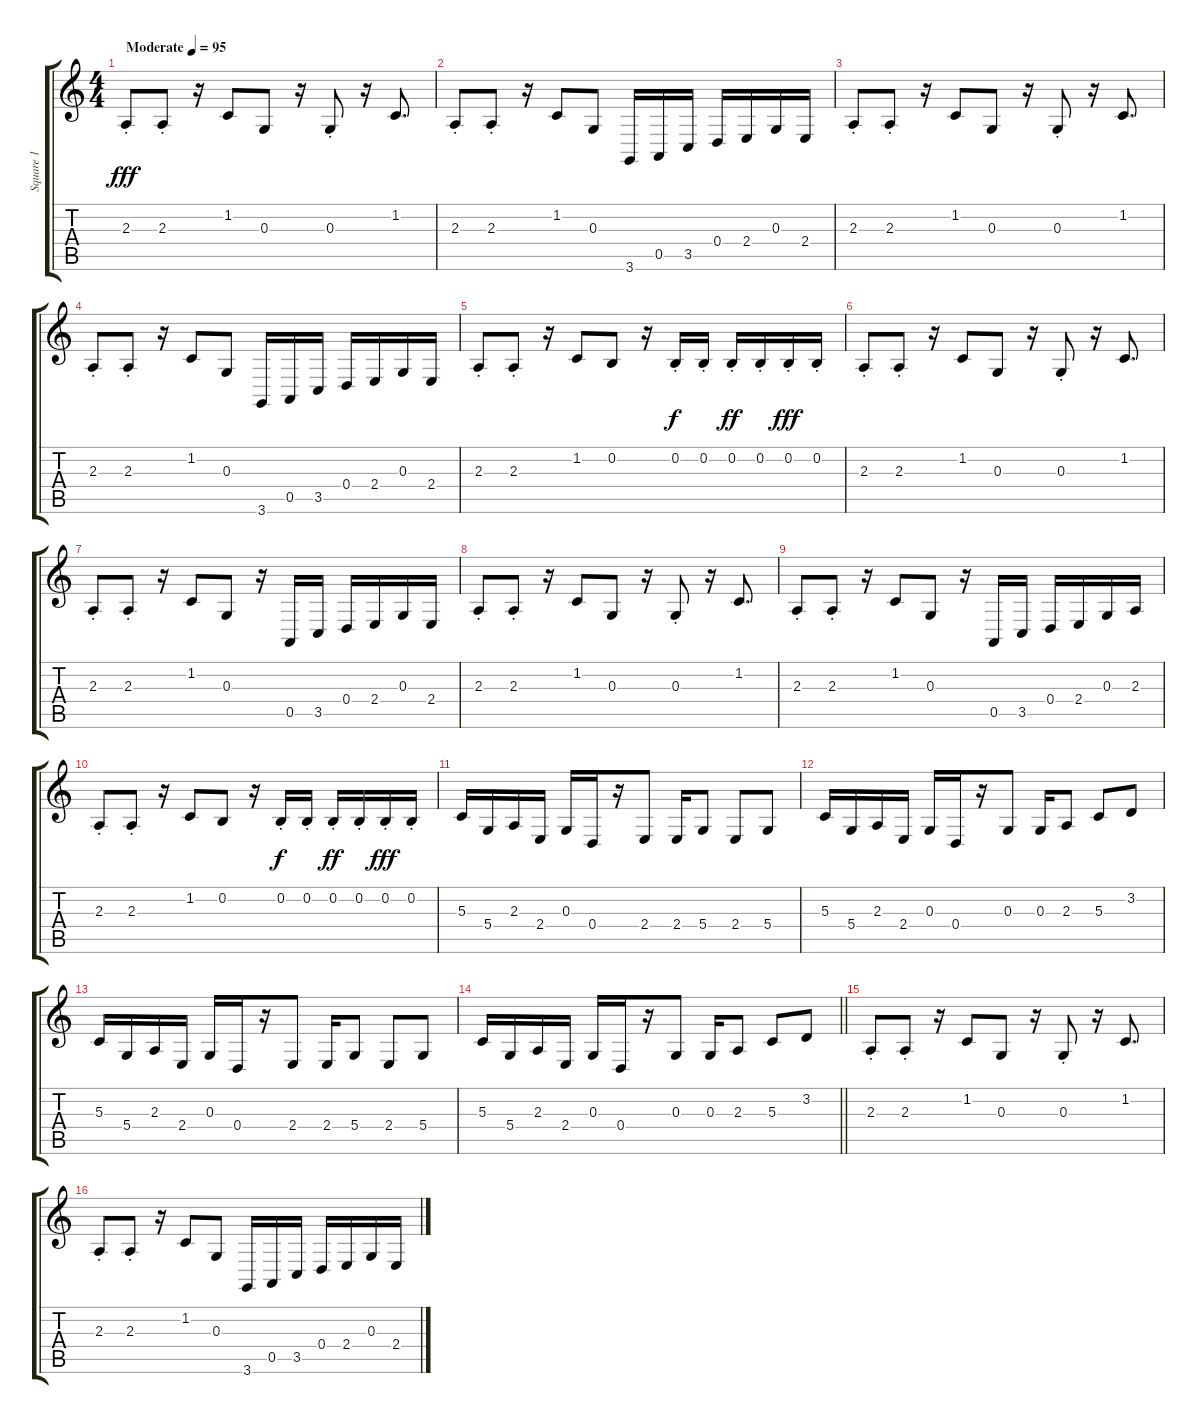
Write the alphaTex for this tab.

\track ("Square 1" "Square 1") {instrument lead1square}
\staff {score tabs}
\tuning (E4 B3 G3 D3 A2 E2) {hide}
\ts (4 4)
\tempo (95 "Moderate")
\clef g2
\ks c
2.3{st}.8{dy fff instrument lead1square} 2.3{st}.8 r.16 1.2.8 0.3.8 r.16 0.3{st}.8 r.16 1.2.8{d} |
2.3{st}.8 2.3{st}.8 r.16 1.2.8 0.3.8 3.6.16 0.5.16 3.5.16 0.4.16 2.4.16 0.3.16 2.4.16 |
2.3{st}.8 2.3{st}.8 r.16 1.2.8 0.3.8 r.16 0.3{st}.8 r.16 1.2.8{d} |
2.3{st}.8 2.3{st}.8 r.16 1.2.8 0.3.8 3.6.16 0.5.16 3.5.16 0.4.16 2.4.16 0.3.16 2.4.16 |
2.3{st}.8 2.3{st}.8 r.16 1.2.8 0.2.8 r.16 0.2{st}.16{dy f} 0.2{st}.16 0.2{st}.16{dy ff} 0.2{st}.16 0.2{st}.16{dy fff} 0.2{st}.16 |
2.3{st}.8 2.3{st}.8 r.16 1.2.8 0.3.8 r.16 0.3{st}.8 r.16 1.2.8{d} |
2.3{st}.8 2.3{st}.8 r.16 1.2.8 0.3.8 r.16 0.5.16 3.5.16 0.4.16 2.4.16 0.3.16 2.4.16 |
2.3{st}.8 2.3{st}.8 r.16 1.2.8 0.3.8 r.16 0.3{st}.8 r.16 1.2.8{d} |
2.3{st}.8 2.3{st}.8 r.16 1.2.8 0.3.8 r.16 0.5.16 3.5.16 0.4.16 2.4.16 0.3.16 2.3.16 |
2.3{st}.8 2.3{st}.8 r.16 1.2.8 0.2.8 r.16 0.2{st}.16{dy f} 0.2{st}.16 0.2{st}.16{dy ff} 0.2{st}.16 0.2{st}.16{dy fff} 0.2{st}.16 |
5.3.16 5.4.16 2.3.16 2.4.16 0.3.16 0.4.16 r.16 2.4.8 2.4.16 5.4.8 2.4.8 5.4.8 |
5.3.16 5.4.16 2.3.16 2.4.16 0.3.16 0.4.16 r.16 0.3.8 0.3.16 2.3.8 5.3.8 3.2.8 |
5.3.16 5.4.16 2.3.16 2.4.16 0.3.16 0.4.16 r.16 2.4.8 2.4.16 5.4.8 2.4.8 5.4.8 |
\barLineRight lightlight
5.3.16 5.4.16 2.3.16 2.4.16 0.3.16 0.4.16 r.16 0.3.8 0.3.16 2.3.8 5.3.8 3.2.8 |
2.3{st}.8 2.3{st}.8 r.16 1.2.8 0.3.8 r.16 0.3{st}.8 r.16 1.2.8{d} |
2.3{st}.8 2.3{st}.8 r.16 1.2.8 0.3.8 3.6.16 0.5.16 3.5.16 0.4.16 2.4.16 0.3.16 2.4.16
